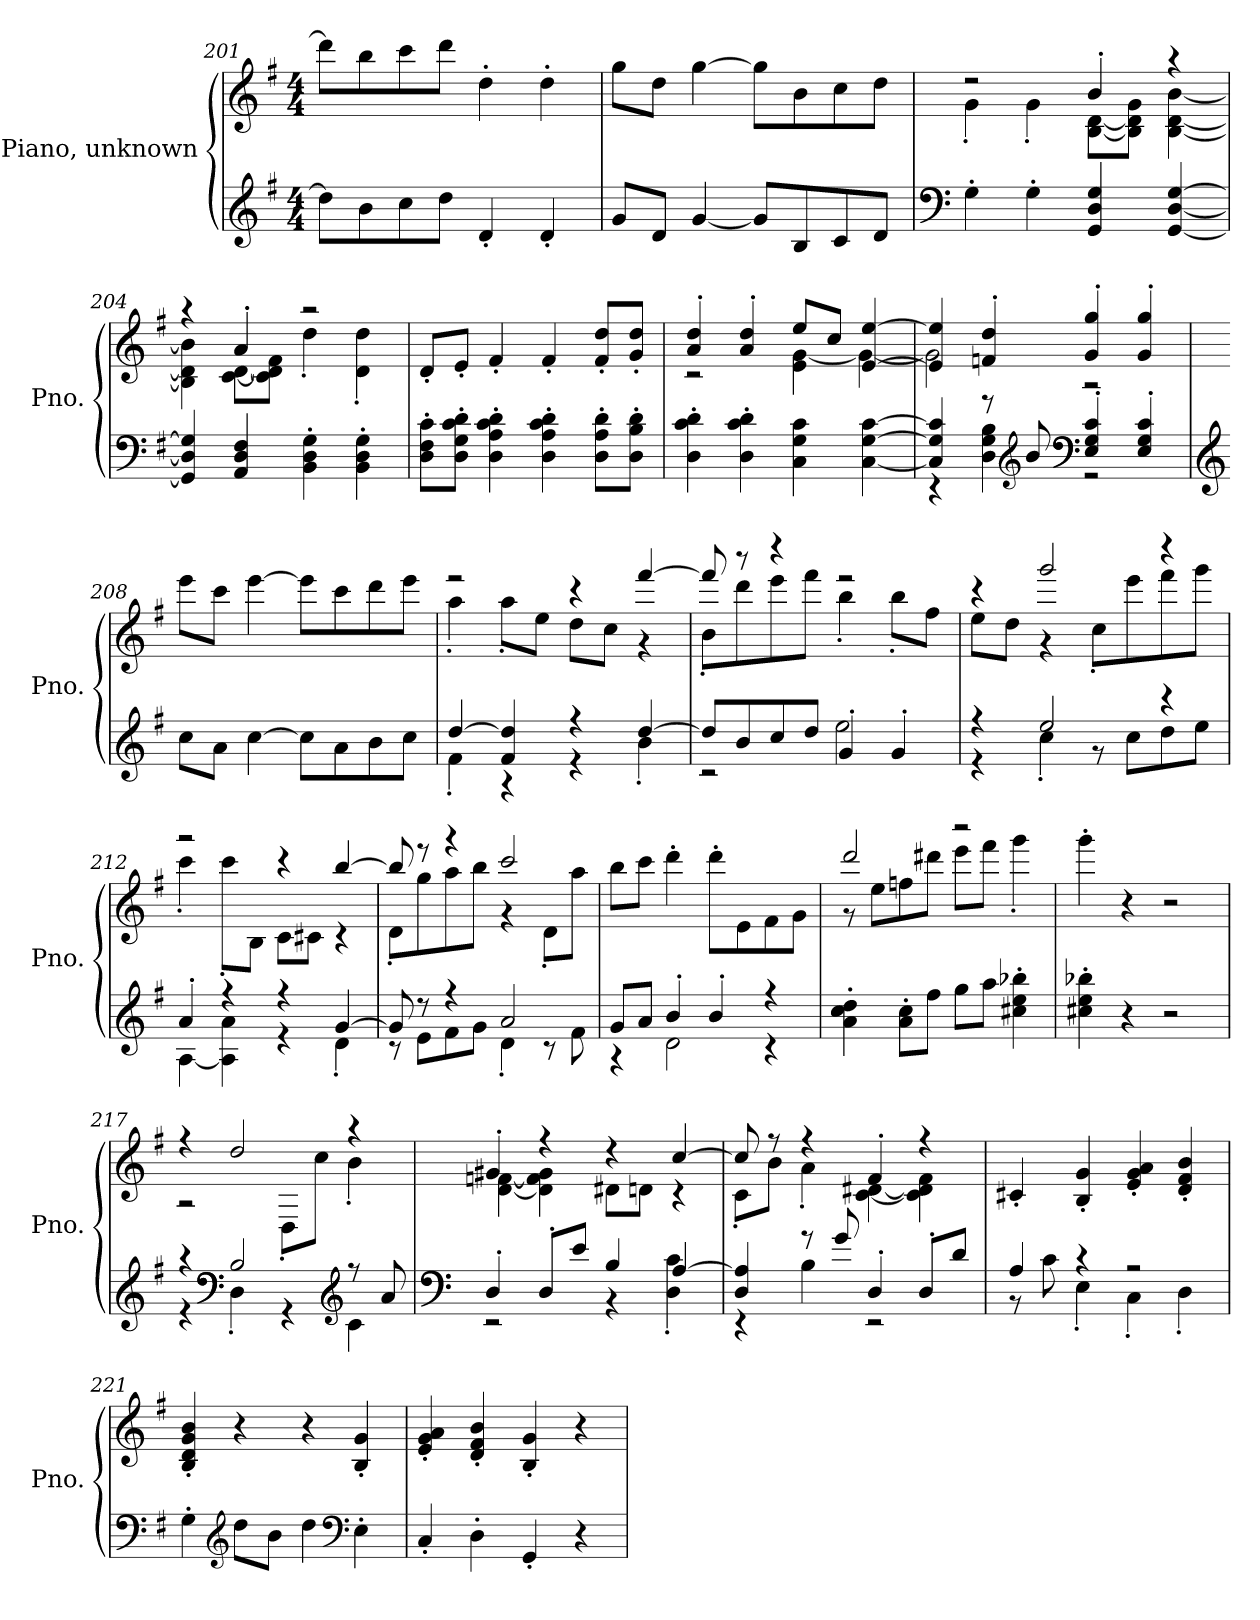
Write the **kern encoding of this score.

**kern	**kern
*part1	*part1
*staff2	*staff1
*I"Piano, unknown	*
*I'Pno.	*
*clefG2	*clefG2
*k[f#]	*k[f#]
*M4/4	*M4/4
=201	=201
8dd\L]	8ddd\L]
8b\	8bb\
8cc\	8ccc\
8dd\J	8ddd\J
4d'/	4dd'\
4d'/	4dd'\
!!LO:PB:g=z
=202	=202
8g/L	8gg\L
8d/J	8dd\J
[4g/	[4gg\
8g/L]	8gg\L]
8B/	8b\
8c/	8cc\
8d/J	8dd\J
=203	=203
*clefF4	*
*	*^
4G'\	2r	4g'\
4G'\	.	4g'\
4GG/ 4D/ 4G/	4b'/	[8B\ [8d\L
.	.	8B\] 8d\] 8g\J
[4GG/ [4D/ [4G/	4r	[4B\ [4d\ [4b\
=204	=204	=204
4GG/] 4D/] 4G/]	4r	4B\] 4d\] 4b\]
4AA/ 4D/ 4F#/	4a'/	[8c\ [8d\L
.	.	8c\] 8d\] 8f#\J
4BB\' 4D\' 4G\'	2r	4dd'\
4BB\' 4D\' 4G\'	.	4d\' 4dd\'
*	*v	*v
=205	=205
8D\' 8F#\' 8c\'L	8d'/L
8D\' 8G\' 8c\' 8d\'J	8e'/J
4D\' 4A\' 4c\' 4d\'	4f#'/
4D\' 4A\' 4c\' 4d\'	4f#'/
8D\' 8A\' 8d\'L	8f#/' 8dd/'L
8D\' 8B\' 8d\'J	8g/' 8dd/'J
=206	=206
*	*^
4D\' 4c\' 4d\'	4a/' 4dd/'	2r
4D\' 4c\' 4d\'	4a/' 4dd/'	.
4C\ 4G\ 4c\	8ee/L	4e\ [4g\
.	8cc/J	.
[4C\ [4G\ [4c\	[4e/ [4ee/	4g\_
!!LO:LB:g=z	!!
=207	=207	=207
*^	*	*
4C/] 4G/] 4c/]	4r	4e/] 4ee/]	2g\]
8r	4D\ 4G\ 4B\	4fn/' 4dd/'	.
*clefG2	*	*	*
8b/	.	.	.
*clefF4	*	*	*
4E/' 4G/' 4c/'	2r	4g/' 4gg/'	2r
4E/' 4G/' 4c/'	.	4g/' 4gg/'	.
*v	*v	*	*
*	*v	*v
=208	=208
*clefG2	*
8cc\L	8eee\L
8a\J	8ccc\J
[4cc\	[4eee\
8cc\L]	8eee\L]
8a\	8ccc\
8b\	8ddd\
8cc\J	8eee\J
=209	=209
*^	*^
[4dd/	4f#'\	2r	4aa'\
4f#/ 4dd/]	4r	.	8aa'\L
.	.	.	8ee\J
4r	4r	4r	8dd\L
.	.	.	8cc\J
[4dd/	4b'\	[4fff#/	4r
=210	=210	=210	=210
8dd/L]	2r	8fff#/]	8b'\L
8b/	.	8r	8ddd\
8cc/	.	4r	8eee\
8dd/J	.	.	8fff#\J
4g'/	2ee\	2r	4bb'\
4g'/	.	.	8bb'\L
.	.	.	8ff#\J
!!LO:LB:g=z	!!
=211	=211	=211	=211
4r	4r	4r	8ee\L
.	.	.	8dd\J
2ee/	4cc'\	2ggg/	4r
.	8r	.	8cc'\L
.	8cc\L	.	8eee\
4r	8dd\	4r	8fff#\
.	8ee\J	.	8ggg\J
=212	=212	=212	=212
4a'/	[4A\	2r	4ccc'\
4r	4A\] 4a\	.	8ccc'\L
.	.	.	8B\J
4r	4r	4r	8c\L
.	.	.	8c#X\J
[4g/	4d'\	[4bb/	4r
=213	=213	=213	=213
8g/]	8r	8bb/]	8d'\L
8r	8e\L	8r	8gg\
4r	8f#\	4r	8aa\
.	8g\J	.	8bb\J
2a/	4d'\	2ccc/	4r
.	8r	.	8d'\L
.	8f#\	.	8aa\J
*	*	*v	*v
=214	=214	=214
8g/L	4r	8bb\L
8a/J	.	8ccc\J
4b'/	2d\	4ddd'\
4b'/	.	8ddd'\L
.	.	8e\
4r	4r	8f#\
.	.	8g\J
*v	*v	*
!!LO:LB:g=z
=215	=215
*	*^
4a\' 4cc\' 4dd\'	2ddd/	8r
.	.	8ee\L
8a\' 8cc\'L	.	8ffn\
8ff#\J	.	8ddd#X\J
8gg\L	2r	8eee\L
8aa\J	.	8fff#\J
4cc#X\' 4ee\' 4bb-X\'	.	4ggg'\
*	*v	*v
=216	=216
4cc#X\' 4ee\' 4bb-X\'	4ggg'\
4r	4r
2r	2r
=217	=217
*^	*^
4r	4r	4r	2r
*clefF4	*	*	*
2B/	4D'\	2dd/	.
.	4r	.	8D'\L
.	.	.	8cc\J
*clefG2	*	*	*
8r	4c\	4r	4b'\
8a/	.	.	.
=218	=218	=218	=218
*clefF4	*	*	*
4D'/	2r	4g#X'/	[4d\ [4fn\
8D'/L	.	4r	4d\] 4f\] 4g#\
8e/J	.	.	.
4B/	4r	4r	8d#X\L
.	.	.	8dn\J
[4A/	4D\' 4c\'	[4cc/	4r
!!LO:LB:g=z	!!
=219	=219	=219	=219
4D/ 4A/]	4r	8cc/]	8c'\L
.	.	8r	8b\J
8r	4B\	4r	4a'\
8g/	.	.	.
4D'/	2r	4f#'/	[4c\ [4d#X\
8D'/L	.	4r	4c\] 4d#\] 4f#\
8d/J	.	.	.
*	*	*v	*v
=220	=220	=220
4A/	8r	4c#X'/
.	8c\	.
4r	4E'\	4B/' 4g/'
2r	4C'\	4e/' 4g/' 4a/'
.	4D'\	4d/' 4f#/' 4b/'
*v	*v	*
=221	=221
4G'\	4B/' 4d/' 4g/' 4b/'
*clefG2	*
8dd\L	4r
8b\J	.
4dd\	4r
*clefF4	*
4E'\	4B/' 4g/'
=222	=222
4C'/	4e/' 4g/' 4a/'
4D'\	4d/' 4f#/' 4b/'
4GG'/	4B/' 4g/'
4r	4r
=	=
*-	*-
